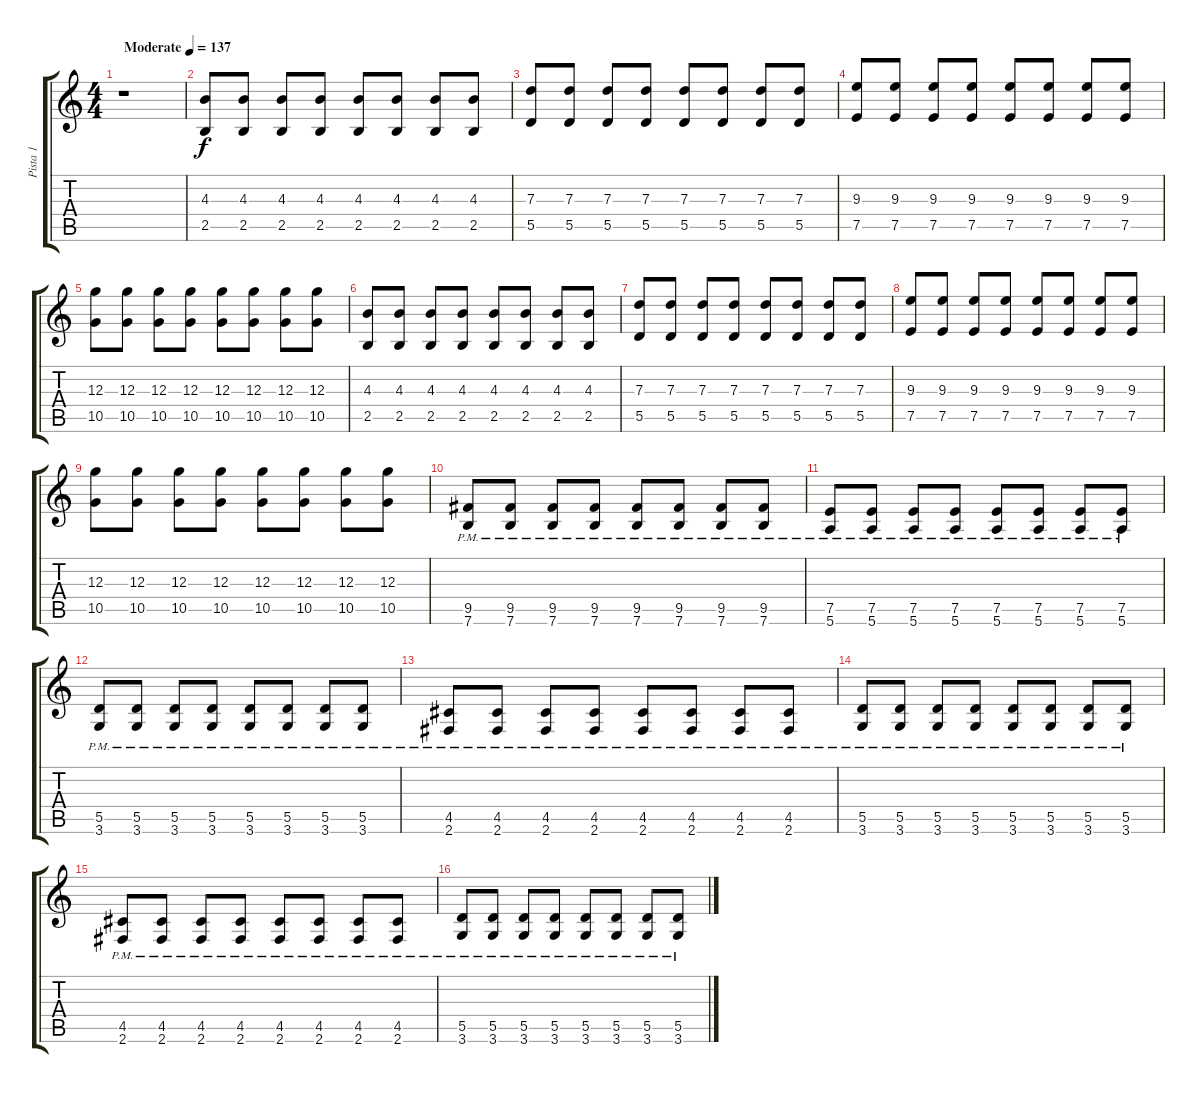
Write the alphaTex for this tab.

\track ("Pista 1" "Pista 1") {instrument distortionguitar}
\staff {score tabs}
\tuning (E4 B3 G3 D3 A2 E2) {hide}
\ts (4 4)
\tempo (137 "Moderate")
\clef g2
\ks c
r.1{dy f instrument distortionguitar} |
(4.3 2.5).8 (4.3 2.5).8 (4.3 2.5).8 (4.3 2.5).8 (4.3 2.5).8 (4.3 2.5).8 (4.3 2.5).8 (4.3 2.5).8 |
(7.3 5.5).8 (7.3 5.5).8 (7.3 5.5).8 (7.3 5.5).8 (7.3 5.5).8 (7.3 5.5).8 (7.3 5.5).8 (7.3 5.5).8 |
(9.3 7.5).8 (9.3 7.5).8 (9.3 7.5).8 (9.3 7.5).8 (9.3 7.5).8 (9.3 7.5).8 (9.3 7.5).8 (9.3 7.5).8 |
(12.3 10.5).8 (12.3 10.5).8 (12.3 10.5).8 (12.3 10.5).8 (12.3 10.5).8 (12.3 10.5).8 (12.3 10.5).8 (12.3 10.5).8 |
(4.3 2.5).8 (4.3 2.5).8 (4.3 2.5).8 (4.3 2.5).8 (4.3 2.5).8 (4.3 2.5).8 (4.3 2.5).8 (4.3 2.5).8 |
(7.3 5.5).8 (7.3 5.5).8 (7.3 5.5).8 (7.3 5.5).8 (7.3 5.5).8 (7.3 5.5).8 (7.3 5.5).8 (7.3 5.5).8 |
(9.3 7.5).8 (9.3 7.5).8 (9.3 7.5).8 (9.3 7.5).8 (9.3 7.5).8 (9.3 7.5).8 (9.3 7.5).8 (9.3 7.5).8 |
(12.3 10.5).8 (12.3 10.5).8 (12.3 10.5).8 (12.3 10.5).8 (12.3 10.5).8 (12.3 10.5).8 (12.3 10.5).8 (12.3 10.5).8 |
(9.5{pm} 7.6{pm}).8 (9.5{pm} 7.6{pm}).8 (9.5{pm} 7.6{pm}).8 (9.5{pm} 7.6{pm}).8 (9.5{pm} 7.6{pm}).8 (9.5{pm} 7.6{pm}).8 (9.5{pm} 7.6{pm}).8 (9.5{pm} 7.6{pm}).8 |
(7.5{pm} 5.6{pm}).8 (7.5{pm} 5.6{pm}).8 (7.5{pm} 5.6{pm}).8 (7.5{pm} 5.6{pm}).8 (7.5{pm} 5.6{pm}).8 (7.5{pm} 5.6{pm}).8 (7.5{pm} 5.6{pm}).8 (7.5{pm} 5.6{pm}).8 |
(5.5{pm} 3.6{pm}).8 (5.5{pm} 3.6{pm}).8 (5.5{pm} 3.6{pm}).8 (5.5{pm} 3.6{pm}).8 (5.5{pm} 3.6{pm}).8 (5.5{pm} 3.6{pm}).8 (5.5{pm} 3.6{pm}).8 (5.5{pm} 3.6{pm}).8 |
(4.5{pm} 2.6{pm}).8 (4.5{pm} 2.6{pm}).8 (4.5{pm} 2.6{pm}).8 (4.5{pm} 2.6{pm}).8 (4.5{pm} 2.6{pm}).8 (4.5{pm} 2.6{pm}).8 (4.5{pm} 2.6{pm}).8 (4.5{pm} 2.6{pm}).8 |
(5.5{pm} 3.6{pm}).8 (5.5{pm} 3.6{pm}).8 (5.5{pm} 3.6{pm}).8 (5.5{pm} 3.6{pm}).8 (5.5{pm} 3.6{pm}).8 (5.5{pm} 3.6{pm}).8 (5.5{pm} 3.6{pm}).8 (5.5{pm} 3.6{pm}).8 |
(4.5{pm} 2.6{pm}).8 (4.5{pm} 2.6{pm}).8 (4.5{pm} 2.6{pm}).8 (4.5{pm} 2.6{pm}).8 (4.5{pm} 2.6{pm}).8 (4.5{pm} 2.6{pm}).8 (4.5{pm} 2.6{pm}).8 (4.5{pm} 2.6{pm}).8 |
(5.5{pm} 3.6{pm}).8 (5.5{pm} 3.6{pm}).8 (5.5{pm} 3.6{pm}).8 (5.5{pm} 3.6{pm}).8 (5.5{pm} 3.6{pm}).8 (5.5{pm} 3.6{pm}).8 (5.5{pm} 3.6{pm}).8 (5.5{pm} 3.6{pm}).8
